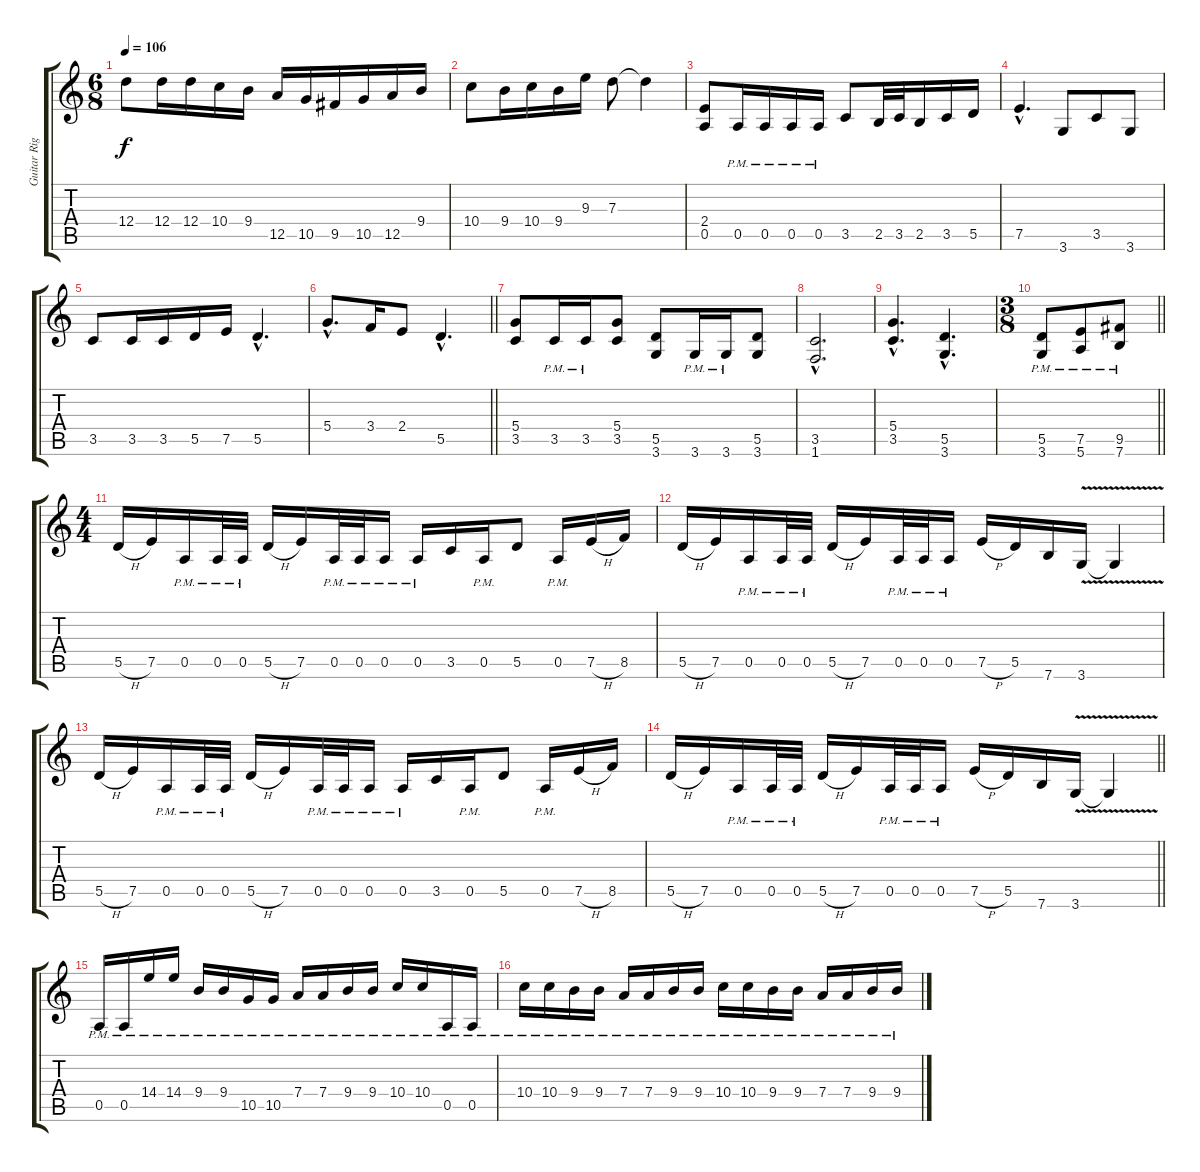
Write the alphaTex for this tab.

\track ("Guitar Right" "Guitar Rig") {instrument distortionguitar}
\staff {score tabs}
\tuning (E4 B3 G3 D3 A2 E2) {hide}
\ts (6 8)
\tempo 106
\clef g2
\ks aminor
12.4.8{dy f} 12.4.16 12.4.16 10.4.16 9.4.16 12.5.16 10.5.16 9.5.16 10.5.16 12.5.16 9.4.16 |
10.4.8 9.4.16 10.4.16 9.4.16 9.3.16 7.3.8 7.3{t}.4 |
\section ("" "")
(2.4 0.5).8 0.5{pm}.16 0.5{pm}.16 0.5{pm}.16 0.5{pm}.16 3.5.8 2.5.32 3.5.32 2.5.16 3.5.16 5.5.16 |
7.5{hac}.4{d} 3.6.8 3.5.8 3.6.8 |
3.5.8 3.5.16 3.5.16 5.5.16 7.5.16 5.5{hac}.4{d} |
\barLineRight lightlight
5.4{hac}.8{d} 3.4.16 2.4.8 5.5{hac}.4{d} |
\section ("" "")
(5.4 3.5).8 3.5{pm}.16 3.5{pm}.16 (5.4 3.5).8 (5.5 3.6).8 3.6{pm}.16 3.6{pm}.16 (5.5 3.6).8 |
(3.5{hac} 1.6{hac}).2{d} |
(5.4{hac} 3.5{hac}).4{d} (5.5{hac} 3.6{hac}).4{d} |
\ts (3 8)
\barLineRight lightlight
(5.5{pm} 3.6{pm}).8 (7.5{pm} 5.6{pm}).8 (9.5{pm} 7.6{pm}).8 |
\ts (4 4)
\section ("" "")
5.5{h}.16 7.5.16 0.5{pm}.16 0.5{pm}.32 0.5{pm}.32 5.5{h}.16 7.5.16 0.5{pm}.32 0.5{pm}.32 0.5{pm}.16 0.5{pm}.16 3.5.16 0.5{pm}.16 5.5.8 0.5{pm}.16 7.5{h}.16 8.5.16 |
5.5{h}.16 7.5.16 0.5{pm}.16 0.5{pm}.32 0.5{pm}.32 5.5{h}.16 7.5.16 0.5{pm}.32 0.5{pm}.32 0.5{pm}.16 7.5{h}.16 5.5.16 7.6.16 3.6{v}.16 3.6{t}.4 |
5.5{h}.16 7.5.16 0.5{pm}.16 0.5{pm}.32 0.5{pm}.32 5.5{h}.16 7.5.16 0.5{pm}.32 0.5{pm}.32 0.5{pm}.16 0.5{pm}.16 3.5.16 0.5{pm}.16 5.5.8 0.5{pm}.16 7.5{h}.16 8.5.16 |
\barLineRight lightlight
5.5{h}.16 7.5.16 0.5{pm}.16 0.5{pm}.32 0.5{pm}.32 5.5{h}.16 7.5.16 0.5{pm}.32 0.5{pm}.32 0.5{pm}.16 7.5{h}.16 5.5.16 7.6.16 3.6{v}.16 3.6{t}.4 |
\section ("" "")
\ks c
0.5{pm}.16 0.5{pm}.16 14.4{pm}.16 14.4{pm}.16 9.4{pm}.16 9.4{pm}.16 10.5{pm}.16 10.5{pm}.16 7.4{pm}.16 7.4{pm}.16 9.4{pm}.16 9.4{pm}.16 10.4{pm}.16 10.4{pm}.16 0.5{pm}.16 0.5{pm}.16 |
10.4{pm}.16 10.4{pm}.16 9.4{pm}.16 9.4{pm}.16 7.4{pm}.16 7.4{pm}.16 9.4{pm}.16 9.4{pm}.16 10.4{pm}.16 10.4{pm}.16 9.4{pm}.16 9.4{pm}.16 7.4{pm}.16 7.4{pm}.16 9.4{pm}.16 9.4{pm}.16
